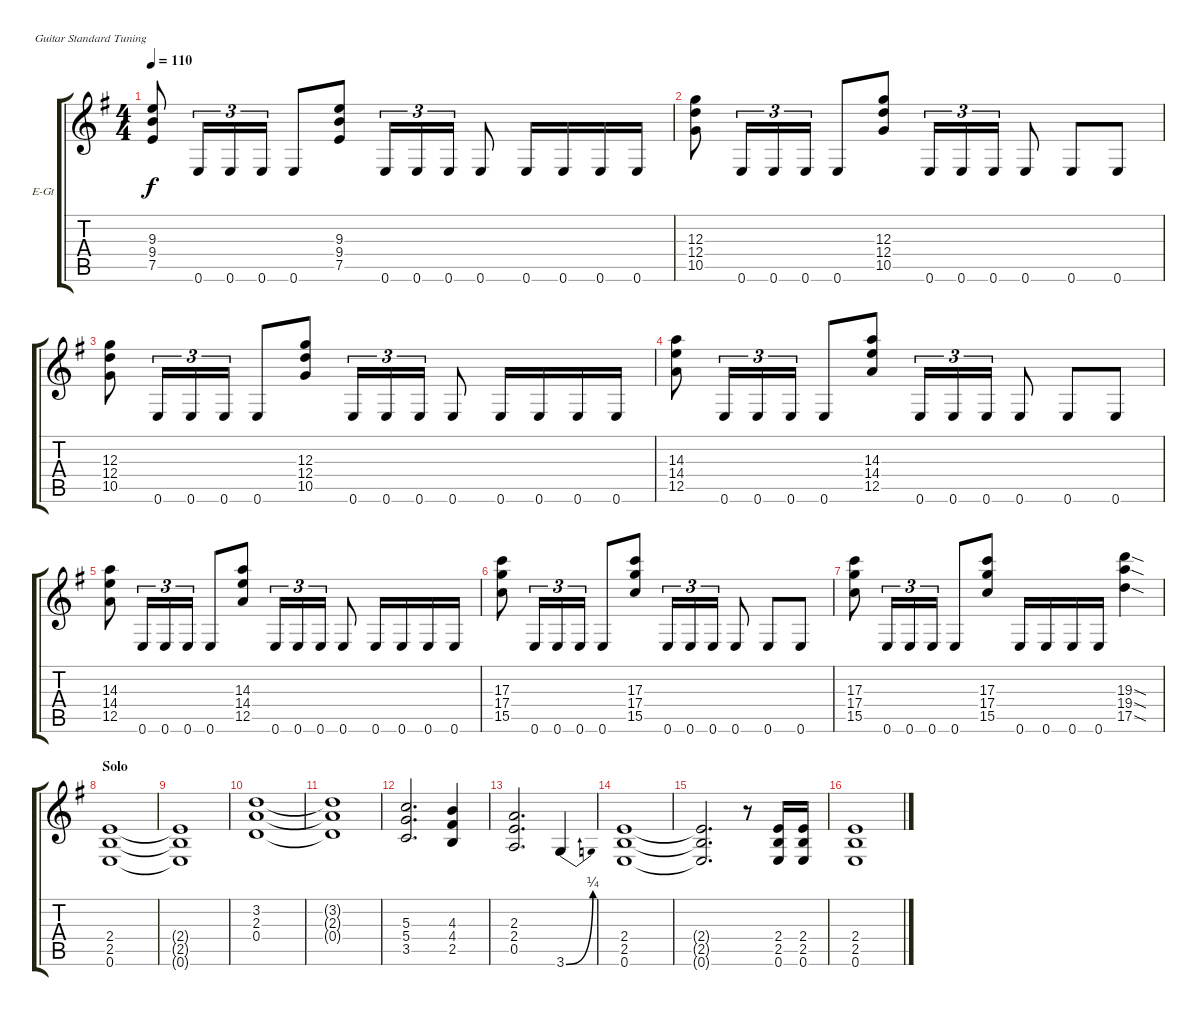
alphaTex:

\bracketExtendMode groupsimilarinstruments
\firstSystemTrackNameOrientation horizontal
\otherSystemsTrackNameOrientation horizontal
\track ("Paul Gilbert (Rythm Guitar)" "E-Gt") {instrument distortionguitar}
\staff {score tabs}
\tuning (E4 B3 G3 D3 A2 E2)
\ts (4 4)
\tempo 110
\clef g2
\ks g
(9.3 9.4 7.5).8{dy f} 0.6.16{tu (3 2)} 0.6.16{tu (3 2)} 0.6.16{tu (3 2)} 0.6.8 (9.3 9.4 7.5).8 0.6.16{tu (3 2)} 0.6.16{tu (3 2)} 0.6.16{tu (3 2)} 0.6.8 0.6.16 0.6.16 0.6.16 0.6.16 |
(12.3 12.4 10.5).8 0.6.16{tu (3 2)} 0.6.16{tu (3 2)} 0.6.16{tu (3 2)} 0.6.8 (12.3 12.4 10.5).8 0.6.16{tu (3 2)} 0.6.16{tu (3 2)} 0.6.16{tu (3 2)} 0.6.8 0.6.8 0.6.8 |
(12.3 12.4 10.5).8 0.6.16{tu (3 2)} 0.6.16{tu (3 2)} 0.6.16{tu (3 2)} 0.6.8 (12.3 12.4 10.5).8 0.6.16{tu (3 2)} 0.6.16{tu (3 2)} 0.6.16{tu (3 2)} 0.6.8 0.6.16 0.6.16 0.6.16 0.6.16 |
(14.3 14.4 12.5).8 0.6.16{tu (3 2)} 0.6.16{tu (3 2)} 0.6.16{tu (3 2)} 0.6.8 (14.3 14.4 12.5).8 0.6.16{tu (3 2)} 0.6.16{tu (3 2)} 0.6.16{tu (3 2)} 0.6.8 0.6.8 0.6.8 |
(14.3 14.4 12.5).8 0.6.16{tu (3 2)} 0.6.16{tu (3 2)} 0.6.16{tu (3 2)} 0.6.8 (14.3 14.4 12.5).8 0.6.16{tu (3 2)} 0.6.16{tu (3 2)} 0.6.16{tu (3 2)} 0.6.8 0.6.16 0.6.16 0.6.16 0.6.16 |
(17.3 17.4 15.5).8 0.6.16{tu (3 2)} 0.6.16{tu (3 2)} 0.6.16{tu (3 2)} 0.6.8 (17.3 17.4 15.5).8 0.6.16{tu (3 2)} 0.6.16{tu (3 2)} 0.6.16{tu (3 2)} 0.6.8 0.6.8 0.6.8 |
(17.3 17.4 15.5).8 0.6.16{tu (3 2)} 0.6.16{tu (3 2)} 0.6.16{tu (3 2)} 0.6.8 (17.3 17.4 15.5).8 0.6.16 0.6.16 0.6.16 0.6.16 (19.3{sod} 19.4{sod} 17.5{sod}).4 |
\section ("" "Solo")
(2.4 2.5 0.6).1 |
(2.4{t} 2.5{t} 0.6{t}).1 |
(3.2 2.3 0.4).1 |
(3.2{t} 2.3{t} 0.4{t}).1 |
(5.3 5.4 3.5).2{d} (4.3 4.4 2.5).4 |
(2.3 2.4 0.5).2{d} 3.6{be (bend 0 0 60 1)}.4 |
(2.4 2.5 0.6).1 |
(2.4{t} 2.5{t} 0.6{t}).2{d} r.8 (2.4 2.5 0.6).16 (2.4 2.5 0.6).16 |
(2.4 2.5 0.6).1
